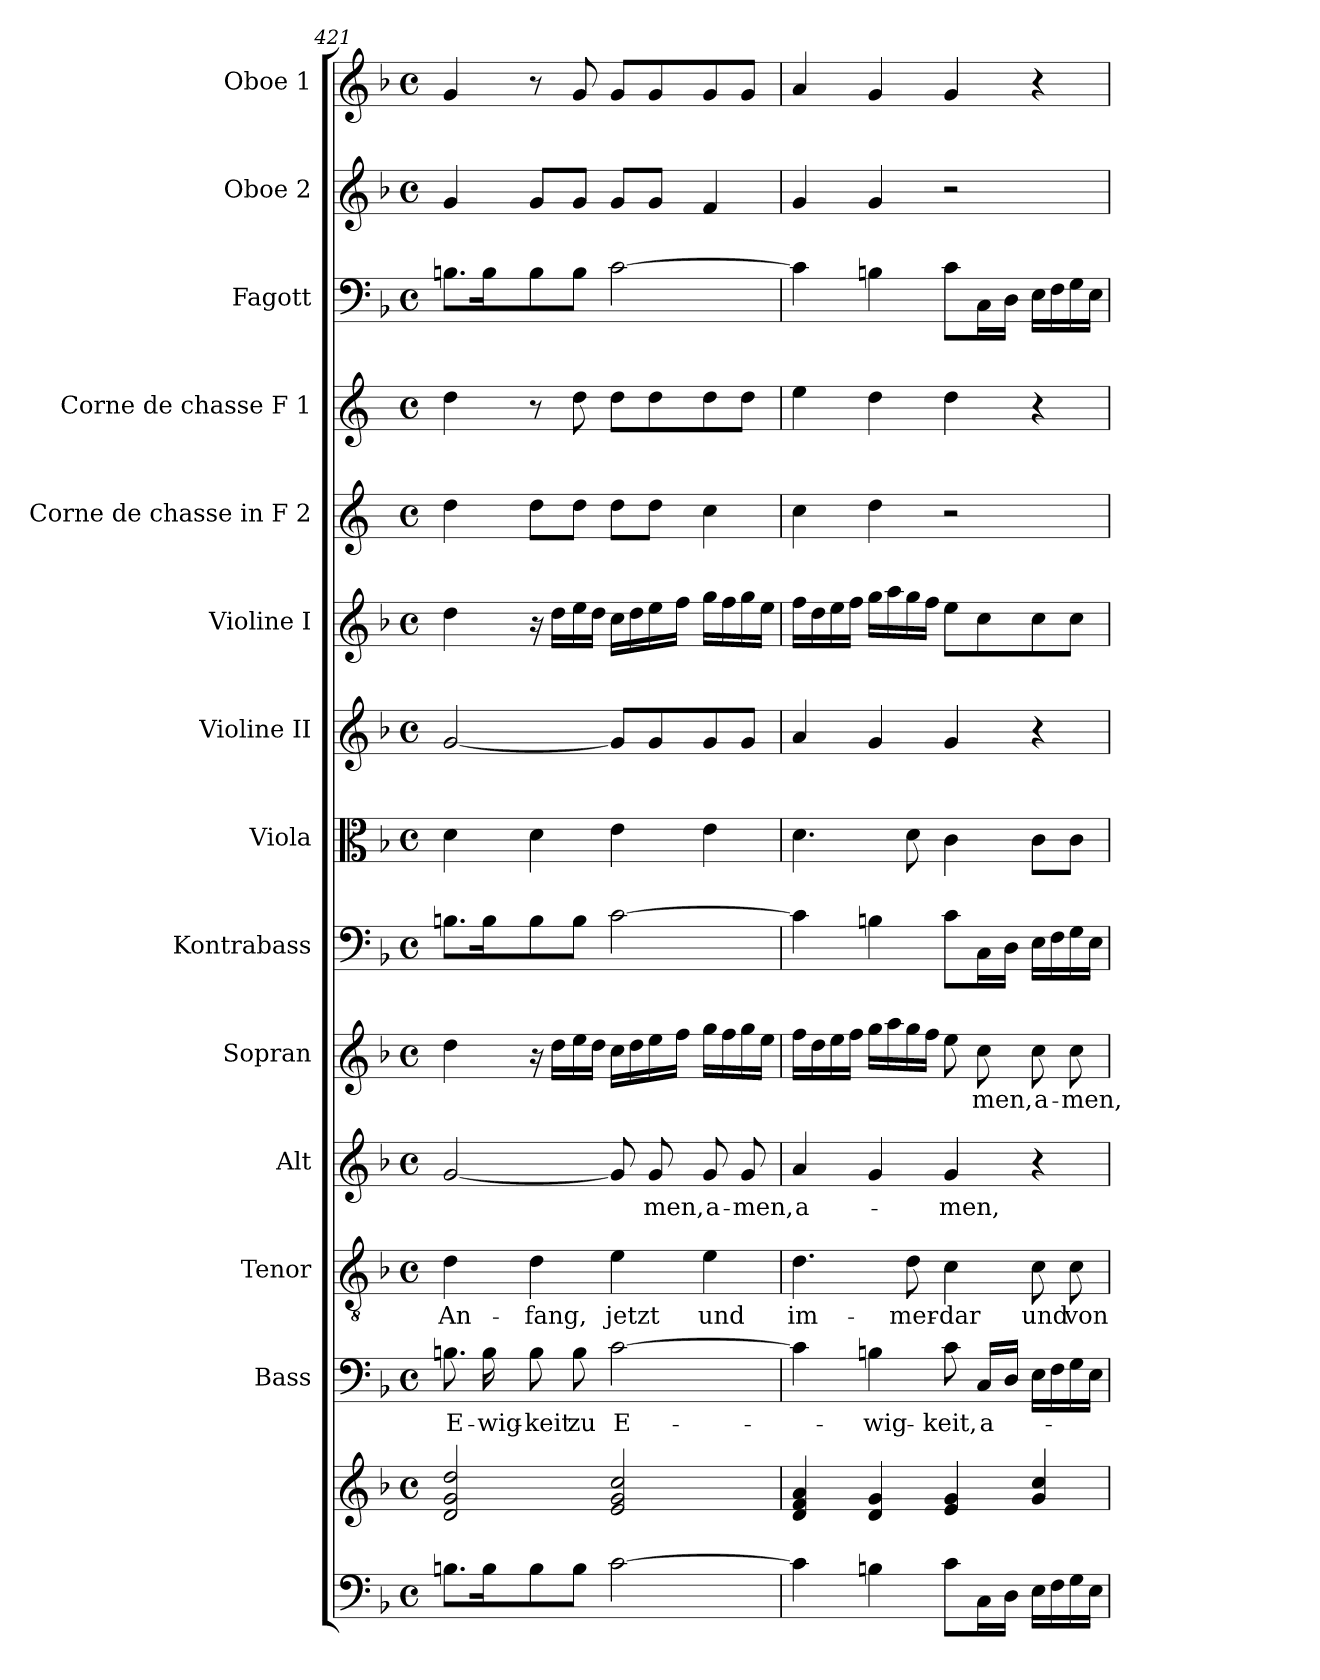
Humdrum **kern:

**kern	**kern	**kern	**text	**kern	**text	**kern	**text	**kern	**text	**kern	**kern	**kern	**kern	**kern	**kern	**kern	**kern	**kern
*part14	*part14	*part13	*part13	*part12	*part12	*part11	*part11	*part10	*part10	*part9	*part8	*part7	*part6	*part5	*part4	*part3	*part2	*part1
*staff15	*staff14	*staff13	*staff13	*staff12	*staff12	*staff11	*staff11	*staff10	*staff10	*staff9	*staff8	*staff7	*staff6	*staff5	*staff4	*staff3	*staff2	*staff1
*	*	*I"Bass	*	*I"Tenor	*	*I"Alt	*	*I"Sopran	*	*I"Kontrabass	*I"Viola	*I"Violine II	*I"Violine I	*I"Corne de chasse in F 2	*I"Corne de chasse F 1	*I"Fagott	*I"Oboe 2	*I"Oboe 1
*	*	*I'B.	*	*I'T.	*	*I'A.	*	*I'S.	*	*I'Kb.	*I'Vla.	*I'Vl. II	*I'Vl. I	*	*	*I'Fg.	*I'Ob. 2	*I'Ob. 1
*clefF4	*clefG2	*clefF4	*	*clefGv2	*	*clefG2	*	*clefG2	*	*clefF4	*clefC3	*clefG2	*clefG2	*clefG2	*clefG2	*clefF4	*clefG2	*clefG2
*	*	*	*	*	*	*	*	*	*	*ITrd7c12	*	*	*	*ITrd4c7	*ITrd4c7	*	*	*
*k[b-]	*k[b-]	*k[b-]	*	*k[b-]	*	*k[b-]	*	*k[b-]	*	*k[b-]	*k[b-]	*k[b-]	*k[b-]	*k[b-]	*k[b-]	*k[b-]	*k[b-]	*k[b-]
*F:	*F:	*F:	*	*F:	*	*F:	*	*F:	*	*F:	*F:	*F:	*F:	*F:	*F:	*F:	*F:	*F:
*M4/4	*M4/4	*M4/4	*	*M4/4	*	*M4/4	*	*M4/4	*	*M4/4	*M4/4	*M4/4	*M4/4	*M4/4	*M4/4	*M4/4	*M4/4	*M4/4
*met(c)	*met(c)	*met(c)	*	*met(c)	*	*met(c)	*	*met(c)	*	*met(c)	*met(c)	*met(c)	*met(c)	*met(c)	*met(c)	*met(c)	*met(c)	*met(c)
=421	=421	=421	=421	=421	=421	=421	=421	=421	=421	=421	=421	=421	=421	=421	=421	=421	=421	=421
!	!	!	!LO:LY:b	!	!LO:LY:b	!	!	!	!	!	!	!	!	!	!	!	!	!
8.Bn\L	2d/ 2g/ 2dd/	8.Bn\	E-	4d\	An-	[2g/	.	4dd\	.	8.BBn\L	4d\	[2g/	4dd\	4g\	4g\	8.Bn\L	4g/	4g/
!	!	!	!LO:LY:b	!	!	!	!	!	!	!	!	!	!	!	!	!	!	!
16B\k	.	16B\	-wig-	.	.	.	.	.	.	16BB\k	.	.	.	.	.	16B\k	.	.
!	!	!	!LO:LY:b	!	!LO:LY:b	!	!	!	!	!	!	!	!	!	!	!	!	!
8B\	.	8B\	-keit	4d\	-fang,	.	.	16r	.	8BB\	4d\	.	16r	8g\L	8r	8B\	8g/L	8r
.	.	.	.	.	.	.	.	16dd\LL	.	.	.	.	16dd\LL	.	.	.	.	.
!	!	!	!LO:LY:b	!	!	!	!	!	!	!	!	!	!	!	!	!	!	!
8B\J	.	8B\	zu	.	.	.	.	16ee\	.	8BB\J	.	.	16ee\	8g\J	8g\	8B\J	8g/J	8g/
.	.	.	.	.	.	.	.	16dd\JJ	.	.	.	.	16dd\JJ	.	.	.	.	.
!	!	!	!LO:LY:b	!	!LO:LY:b	!	!	!	!	!	!	!	!	!	!	!	!	!
[2c\	2e/ 2g/ 2cc/	[2c\	E-	4e\	jetzt	8g/]	.	16cc\LL	.	[2C\	4e\	8g/L]	16cc\LL	8g\L	8g\L	[2c\	8g/L	8g/L
.	.	.	.	.	.	.	.	16dd\	.	.	.	.	16dd\	.	.	.	.	.
!	!	!	!	!	!	!	!LO:LY:b	!	!	!	!	!	!	!	!	!	!	!
.	.	.	.	.	.	8g/	-men,	16ee\	.	.	.	8g/	16ee\	8g\J	8g\	.	8g/J	8g/
.	.	.	.	.	.	.	.	16ff\JJ	.	.	.	.	16ff\JJ	.	.	.	.	.
!	!	!	!	!	!LO:LY:b	!	!LO:LY:b	!	!	!	!	!	!	!	!	!	!	!
.	.	.	.	4e\	und	8g/	a-	16gg\LL	.	.	4e\	8g/	16gg\LL	4f\	8g\	.	4f/	8g/
.	.	.	.	.	.	.	.	16ff\	.	.	.	.	16ff\	.	.	.	.	.
!	!	!	!	!	!	!	!LO:LY:b	!	!	!	!	!	!	!	!	!	!	!
.	.	.	.	.	.	8g/	-men,	16gg\	.	.	.	8g/J	16gg\	.	8g\J	.	.	8g/J
.	.	.	.	.	.	.	.	16ee\JJ	.	.	.	.	16ee\JJ	.	.	.	.	.
!!LO:PB:g=z
=422	=422	=422	=422	=422	=422	=422	=422	=422	=422	=422	=422	=422	=422	=422	=422	=422	=422	=422
!	!	!	!	!	!LO:LY:b	!	!LO:LY:b	!	!	!	!	!	!	!	!	!	!	!
4c\]	4d/ 4f/ 4a/	4c\]	.	4.d\	im-	4a/	a-	16ff\LL	.	4C\]	4.d\	4a/	16ff\LL	4f\	4a\	4c\]	4g/	4a/
.	.	.	.	.	.	.	.	16dd\	.	.	.	.	16dd\	.	.	.	.	.
.	.	.	.	.	.	.	.	16ee\	.	.	.	.	16ee\	.	.	.	.	.
.	.	.	.	.	.	.	.	16ff\JJ	.	.	.	.	16ff\JJ	.	.	.	.	.
!	!	!	!LO:LY:b	!	!	!	!	!	!	!	!	!	!	!	!	!	!	!
4Bn\	4d/ 4g/	4Bn\	-wig-	.	.	4g/	.	16gg\LL	.	4BBn\	.	4g/	16gg\LL	4g\	4g\	4Bn\	4g/	4g/
.	.	.	.	.	.	.	.	16aa\	.	.	.	.	16aa\	.	.	.	.	.
!	!	!	!	!	!LO:LY:b	!	!	!	!	!	!	!	!	!	!	!	!	!
.	.	.	.	8d\	-mer-	.	.	16gg\	.	.	8d\	.	16gg\	.	.	.	.	.
.	.	.	.	.	.	.	.	16ff\JJ	.	.	.	.	16ff\JJ	.	.	.	.	.
!	!	!	!LO:LY:b	!	!LO:LY:b	!	!LO:LY:b	!	!	!	!	!	!	!	!	!	!	!
8c\L	4e/ 4g/	8c\	-keit,	4c\	-dar	4g/	-men,	8ee\	.	8C\L	4c\	4g/	8ee\L	2r	4g\	8c\L	2r	4g/
!	!	!	!LO:LY:b	!	!	!	!	!	!LO:LY:b	!	!	!	!	!	!	!	!	!
16C\L	.	16C/LL	a-	.	.	.	.	8cc\	-men,	16CC\L	.	.	8cc\	.	.	16C\L	.	.
16D\JJ	.	16D/JJ	.	.	.	.	.	.	.	16DD\JJ	.	.	.	.	.	16D\JJ	.	.
!	!	!	!	!	!LO:LY:b	!	!	!	!LO:LY:b	!	!	!	!	!	!	!	!	!
16E\LL	4g/ 4cc/	16E\LL	.	8c\	und	4r	.	8cc\	a-	16EE\LL	8c\L	4r	8cc\	.	4r	16E\LL	.	4r
16F\	.	16F\	.	.	.	.	.	.	.	16FF\	.	.	.	.	.	16F\	.	.
!	!	!	!	!	!LO:LY:b	!	!	!	!LO:LY:b	!	!	!	!	!	!	!	!	!
16G\	.	16G\	.	8c\	von	.	.	8cc\	-men,	16GG\	8c\J	.	8cc\J	.	.	16G\	.	.
16E\JJ	.	16E\JJ	.	.	.	.	.	.	.	16EE\JJ	.	.	.	.	.	16E\JJ	.	.
=	=	=	=	=	=	=	=	=	=	=	=	=	=	=	=	=	=	=
*-	*-	*-	*-	*-	*-	*-	*-	*-	*-	*-	*-	*-	*-	*-	*-	*-	*-	*-
